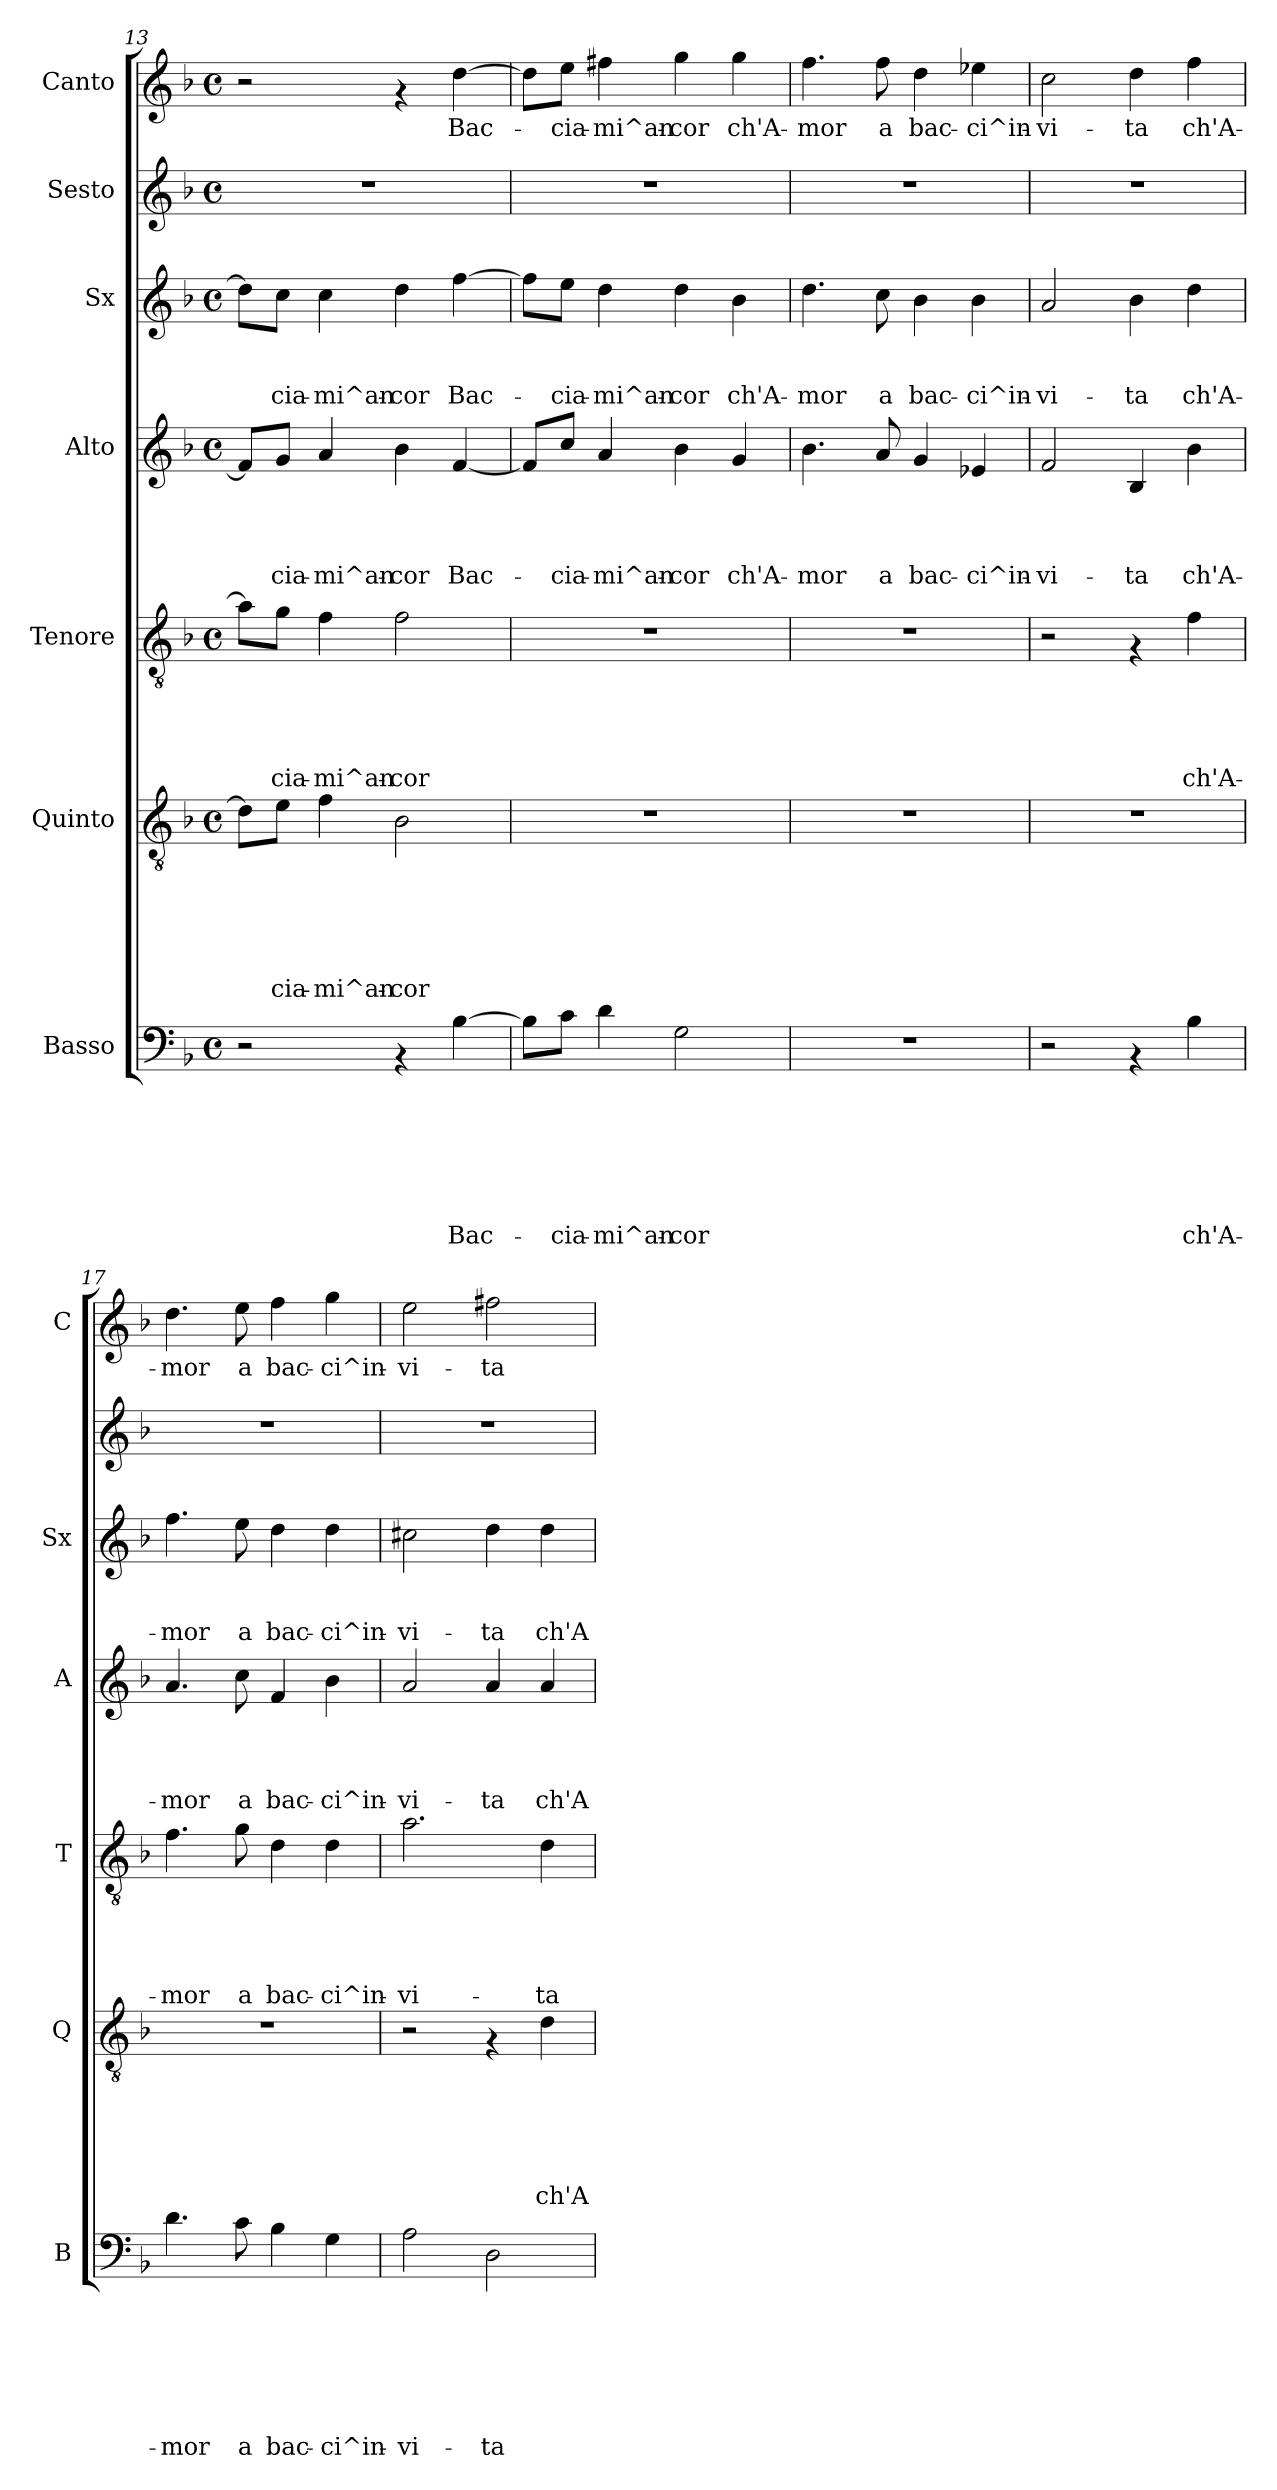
**kern	**text	**text	**text	**text	**text	**text	**text	**kern	**text	**text	**text	**text	**text	**text	**kern	**text	**text	**text	**text	**text	**kern	**text	**text	**text	**text	**kern	**text	**text	**text	**kern	**kern	**text
*part7	*part7	*part7	*part7	*part7	*part7	*part7	*part7	*part6	*part6	*part6	*part6	*part6	*part6	*part6	*part5	*part5	*part5	*part5	*part5	*part5	*part4	*part4	*part4	*part4	*part4	*part3	*part3	*part3	*part3	*part2	*part1	*part1
*staff7	*staff7	*staff7	*staff7	*staff7	*staff7	*staff7	*staff7	*staff6	*staff6	*staff6	*staff6	*staff6	*staff6	*staff6	*staff5	*staff5	*staff5	*staff5	*staff5	*staff5	*staff4	*staff4	*staff4	*staff4	*staff4	*staff3	*staff3	*staff3	*staff3	*staff2	*staff1	*staff1
*I"Basso	*	*	*	*	*	*	*	*I"Quinto	*	*	*	*	*	*	*I"Tenore	*	*	*	*	*	*I"Alto	*	*	*	*	*I"Sx	*	*	*	*I"Sesto	*I"Canto	*
*I'B	*	*	*	*	*	*	*	*I'Q	*	*	*	*	*	*	*I'T	*	*	*	*	*	*I'A	*	*	*	*	*I'Sx	*	*	*	*	*I'C	*
!!LO:LB:g=z
*clefF4	*	*	*	*	*	*	*	*clefGv2	*	*	*	*	*	*	*clefGv2	*	*	*	*	*	*clefG2	*	*	*	*	*clefG2	*	*	*	*clefG2	*clefG2	*
*k[b-]	*	*	*	*	*	*	*	*k[b-]	*	*	*	*	*	*	*k[b-]	*	*	*	*	*	*k[b-]	*	*	*	*	*k[b-]	*	*	*	*k[b-]	*k[b-]	*
*F:	*	*	*	*	*	*	*	*F:	*	*	*	*	*	*	*F:	*	*	*	*	*	*F:	*	*	*	*	*F:	*	*	*	*F:	*F:	*
*M4/4	*	*	*	*	*	*	*	*M4/4	*	*	*	*	*	*	*M4/4	*	*	*	*	*	*M4/4	*	*	*	*	*M4/4	*	*	*	*M4/4	*M4/4	*
*met(c)	*	*	*	*	*	*	*	*met(c)	*	*	*	*	*	*	*met(c)	*	*	*	*	*	*met(c)	*	*	*	*	*met(c)	*	*	*	*met(c)	*met(c)	*
=13	=13	=13	=13	=13	=13	=13	=13	=13	=13	=13	=13	=13	=13	=13	=13	=13	=13	=13	=13	=13	=13	=13	=13	=13	=13	=13	=13	=13	=13	=13	=13	=13
2r	.	.	.	.	.	.	.	8d\L]	.	.	.	.	.	.	8a\L]	.	.	.	.	.	8f/L]	.	.	.	.	8dd\L]	.	.	.	1r	2r	.
!	!	!	!	!	!	!	!	!	!	!	!	!	!	!LO:LY:b	!	!	!	!	!	!LO:LY:b	!	!	!	!	!LO:LY:b	!	!	!	!LO:LY:b	!	!	!
.	.	.	.	.	.	.	.	8e\J	.	.	.	.	.	-cia-	8g\J	.	.	.	.	-cia-	8g/J	.	.	.	-cia-	8cc\J	.	.	-cia-	.	.	.
!	!	!	!	!	!	!	!	!	!	!	!	!	!	!LO:LY:b	!	!	!	!	!	!LO:LY:b	!	!	!	!	!LO:LY:b	!	!	!	!LO:LY:b	!	!	!
.	.	.	.	.	.	.	.	4f\	.	.	.	.	.	-mi^an-	4f\	.	.	.	.	-mi^an-	4a/	.	.	.	-mi^an-	4cc\	.	.	-mi^an-	.	.	.
!	!	!	!	!	!	!	!	!	!	!	!	!	!	!LO:LY:b	!	!	!	!	!	!LO:LY:b	!	!	!	!	!LO:LY:b	!	!	!	!LO:LY:b	!	!	!
4rAA	.	.	.	.	.	.	.	2B-\	.	.	.	.	.	-cor	2f\	.	.	.	.	-cor	4b-\	.	.	.	-cor	4dd\	.	.	-cor	.	4rf	.
!	!	!	!	!	!	!	!LO:LY:b	!	!	!	!	!	!	!	!	!	!	!	!	!	!	!	!	!	!LO:LY:b	!	!	!	!LO:LY:b	!	!	!LO:LY:b
[>4B-\	.	.	.	.	.	.	Bac-	.	.	.	.	.	.	.	.	.	.	.	.	.	[<4f/	.	.	.	Bac-	[>4ff\	.	.	Bac-	.	[>4dd\	Bac-
=14	=14	=14	=14	=14	=14	=14	=14	=14	=14	=14	=14	=14	=14	=14	=14	=14	=14	=14	=14	=14	=14	=14	=14	=14	=14	=14	=14	=14	=14	=14	=14	=14
8B-\L]	.	.	.	.	.	.	.	1r	.	.	.	.	.	.	1r	.	.	.	.	.	8f/L]	.	.	.	.	8ff\L]	.	.	.	1r	8dd\L]	.
!	!	!	!	!	!	!	!LO:LY:b	!	!	!	!	!	!	!	!	!	!	!	!	!	!	!	!	!	!LO:LY:b	!	!	!	!LO:LY:b	!	!	!LO:LY:b
8c\J	.	.	.	.	.	.	-cia-	.	.	.	.	.	.	.	.	.	.	.	.	.	8cc/J	.	.	.	-cia-	8ee\J	.	.	-cia-	.	8ee\J	-cia-
!	!	!	!	!	!	!	!LO:LY:b	!	!	!	!	!	!	!	!	!	!	!	!	!	!	!	!	!	!LO:LY:b	!	!	!	!LO:LY:b	!	!	!LO:LY:b
4d\	.	.	.	.	.	.	-mi^an-	.	.	.	.	.	.	.	.	.	.	.	.	.	4a/	.	.	.	-mi^an-	4dd\	.	.	-mi^an-	.	4ff#X\	-mi^an-
!	!	!	!	!	!	!	!LO:LY:b	!	!	!	!	!	!	!	!	!	!	!	!	!	!	!	!	!	!LO:LY:b	!	!	!	!LO:LY:b	!	!	!LO:LY:b
2G\	.	.	.	.	.	.	-cor	.	.	.	.	.	.	.	.	.	.	.	.	.	4b-\	.	.	.	-cor	4dd\	.	.	-cor	.	4gg\	-cor
!	!	!	!	!	!	!	!	!	!	!	!	!	!	!	!	!	!	!	!	!	!	!	!	!	!LO:LY:b	!	!	!	!LO:LY:b	!	!	!LO:LY:b
.	.	.	.	.	.	.	.	.	.	.	.	.	.	.	.	.	.	.	.	.	4g/	.	.	.	ch'A-	4b-\	.	.	ch'A-	.	4gg\	ch'A-
=15	=15	=15	=15	=15	=15	=15	=15	=15	=15	=15	=15	=15	=15	=15	=15	=15	=15	=15	=15	=15	=15	=15	=15	=15	=15	=15	=15	=15	=15	=15	=15	=15
!	!	!	!	!	!	!	!	!	!	!	!	!	!	!	!	!	!	!	!	!	!	!	!	!	!LO:LY:b	!	!	!	!LO:LY:b	!	!	!LO:LY:b
1r	.	.	.	.	.	.	.	1r	.	.	.	.	.	.	1r	.	.	.	.	.	4.b-\	.	.	.	-mor	4.dd\	.	.	-mor	1r	4.ff\	-mor
!	!	!	!	!	!	!	!	!	!	!	!	!	!	!	!	!	!	!	!	!	!	!	!	!	!LO:LY:b	!	!	!	!LO:LY:b	!	!	!LO:LY:b
.	.	.	.	.	.	.	.	.	.	.	.	.	.	.	.	.	.	.	.	.	8a/	.	.	.	a	8cc\	.	.	a	.	8ff\	a
!	!	!	!	!	!	!	!	!	!	!	!	!	!	!	!	!	!	!	!	!	!	!	!	!	!LO:LY:b	!	!	!	!LO:LY:b	!	!	!LO:LY:b
.	.	.	.	.	.	.	.	.	.	.	.	.	.	.	.	.	.	.	.	.	4g/	.	.	.	bac-	4b-\	.	.	bac-	.	4dd\	bac-
!	!	!	!	!	!	!	!	!	!	!	!	!	!	!	!	!	!	!	!	!	!	!	!	!	!LO:LY:b	!	!	!	!LO:LY:b	!	!	!LO:LY:b
.	.	.	.	.	.	.	.	.	.	.	.	.	.	.	.	.	.	.	.	.	4e-X/	.	.	.	-ci^in-	4b-\	.	.	-ci^in-	.	4ee-X\	-ci^in-
=16	=16	=16	=16	=16	=16	=16	=16	=16	=16	=16	=16	=16	=16	=16	=16	=16	=16	=16	=16	=16	=16	=16	=16	=16	=16	=16	=16	=16	=16	=16	=16	=16
!	!	!	!	!	!	!	!	!	!	!	!	!	!	!	!	!	!	!	!	!	!	!	!	!	!LO:LY:b	!	!	!	!LO:LY:b	!	!	!LO:LY:b
2r	.	.	.	.	.	.	.	1r	.	.	.	.	.	.	2r	.	.	.	.	.	2f/	.	.	.	-vi-	2a/	.	.	-vi-	1r	2cc\	-vi-
!	!	!	!	!	!	!	!	!	!	!	!	!	!	!	!	!	!	!	!	!	!	!	!	!	!LO:LY:b	!	!	!	!LO:LY:b	!	!	!LO:LY:b
4rAA	.	.	.	.	.	.	.	.	.	.	.	.	.	.	4rF	.	.	.	.	.	4B-/	.	.	.	-ta	4b-\	.	.	-ta	.	4dd\	-ta
!	!	!	!	!	!	!	!LO:LY:b	!	!	!	!	!	!	!	!	!	!	!	!	!LO:LY:b	!	!	!	!	!LO:LY:b	!	!	!	!LO:LY:b	!	!	!LO:LY:b
4B-\	.	.	.	.	.	.	ch'A-	.	.	.	.	.	.	.	4f\	.	.	.	.	ch'A-	4b-\	.	.	.	ch'A-	4dd\	.	.	ch'A-	.	4ff\	ch'A-
=17	=17	=17	=17	=17	=17	=17	=17	=17	=17	=17	=17	=17	=17	=17	=17	=17	=17	=17	=17	=17	=17	=17	=17	=17	=17	=17	=17	=17	=17	=17	=17	=17
!	!	!	!	!	!	!	!LO:LY:b	!	!	!	!	!	!	!	!	!	!	!	!	!LO:LY:b	!	!	!	!	!LO:LY:b	!	!	!	!LO:LY:b	!	!	!LO:LY:b
4.d\	.	.	.	.	.	.	-mor	1r	.	.	.	.	.	.	4.f\	.	.	.	.	-mor	4.a/	.	.	.	-mor	4.ff\	.	.	-mor	1r	4.dd\	-mor
!	!	!	!	!	!	!	!LO:LY:b	!	!	!	!	!	!	!	!	!	!	!	!	!LO:LY:b	!	!	!	!	!LO:LY:b	!	!	!	!LO:LY:b	!	!	!LO:LY:b
8c\	.	.	.	.	.	.	a	.	.	.	.	.	.	.	8g\	.	.	.	.	a	8cc\	.	.	.	a	8ee\	.	.	a	.	8ee\	a
!	!	!	!	!	!	!	!LO:LY:b	!	!	!	!	!	!	!	!	!	!	!	!	!LO:LY:b	!	!	!	!	!LO:LY:b	!	!	!	!LO:LY:b	!	!	!LO:LY:b
4B-\	.	.	.	.	.	.	bac-	.	.	.	.	.	.	.	4d\	.	.	.	.	bac-	4f/	.	.	.	bac-	4dd\	.	.	bac-	.	4ff\	bac-
!	!	!	!	!	!	!	!LO:LY:b	!	!	!	!	!	!	!	!	!	!	!	!	!LO:LY:b	!	!	!	!	!LO:LY:b	!	!	!	!LO:LY:b	!	!	!LO:LY:b
4G\	.	.	.	.	.	.	-ci^in-	.	.	.	.	.	.	.	4d\	.	.	.	.	-ci^in-	4b-\	.	.	.	-ci^in-	4dd\	.	.	-ci^in-	.	4gg\	-ci^in-
!!LO:PB:g=z
=18	=18	=18	=18	=18	=18	=18	=18	=18	=18	=18	=18	=18	=18	=18	=18	=18	=18	=18	=18	=18	=18	=18	=18	=18	=18	=18	=18	=18	=18	=18	=18	=18
!	!	!	!	!	!	!	!LO:LY:b	!	!	!	!	!	!	!	!	!	!	!	!	!LO:LY:b	!	!	!	!	!LO:LY:b	!	!	!	!LO:LY:b	!	!	!LO:LY:b
2A\	.	.	.	.	.	.	-vi-	2r	.	.	.	.	.	.	2.a\	.	.	.	.	-vi-	2a/	.	.	.	-vi-	2cc#X\	.	.	-vi-	1r	2ee\	-vi-
!	!	!	!	!	!	!	!LO:LY:b	!	!	!	!	!	!	!	!	!	!	!	!	!	!	!	!	!	!LO:LY:b	!	!	!	!LO:LY:b	!	!	!LO:LY:b
2D\	.	.	.	.	.	.	-ta	4rF	.	.	.	.	.	.	.	.	.	.	.	.	4a/	.	.	.	-ta	4dd\	.	.	-ta	.	2ff#X\	-ta
!	!	!	!	!	!	!	!	!	!	!	!	!	!	!LO:LY:b	!	!	!	!	!	!LO:LY:b	!	!	!	!	!LO:LY:b	!	!	!	!LO:LY:b	!	!	!
.	.	.	.	.	.	.	.	4d\	.	.	.	.	.	ch'A-	4d\	.	.	.	.	-ta	4a/	.	.	.	ch'A-	4dd\	.	.	ch'A-	.	.	.
=	=	=	=	=	=	=	=	=	=	=	=	=	=	=	=	=	=	=	=	=	=	=	=	=	=	=	=	=	=	=	=	=
*-	*-	*-	*-	*-	*-	*-	*-	*-	*-	*-	*-	*-	*-	*-	*-	*-	*-	*-	*-	*-	*-	*-	*-	*-	*-	*-	*-	*-	*-	*-	*-	*-
